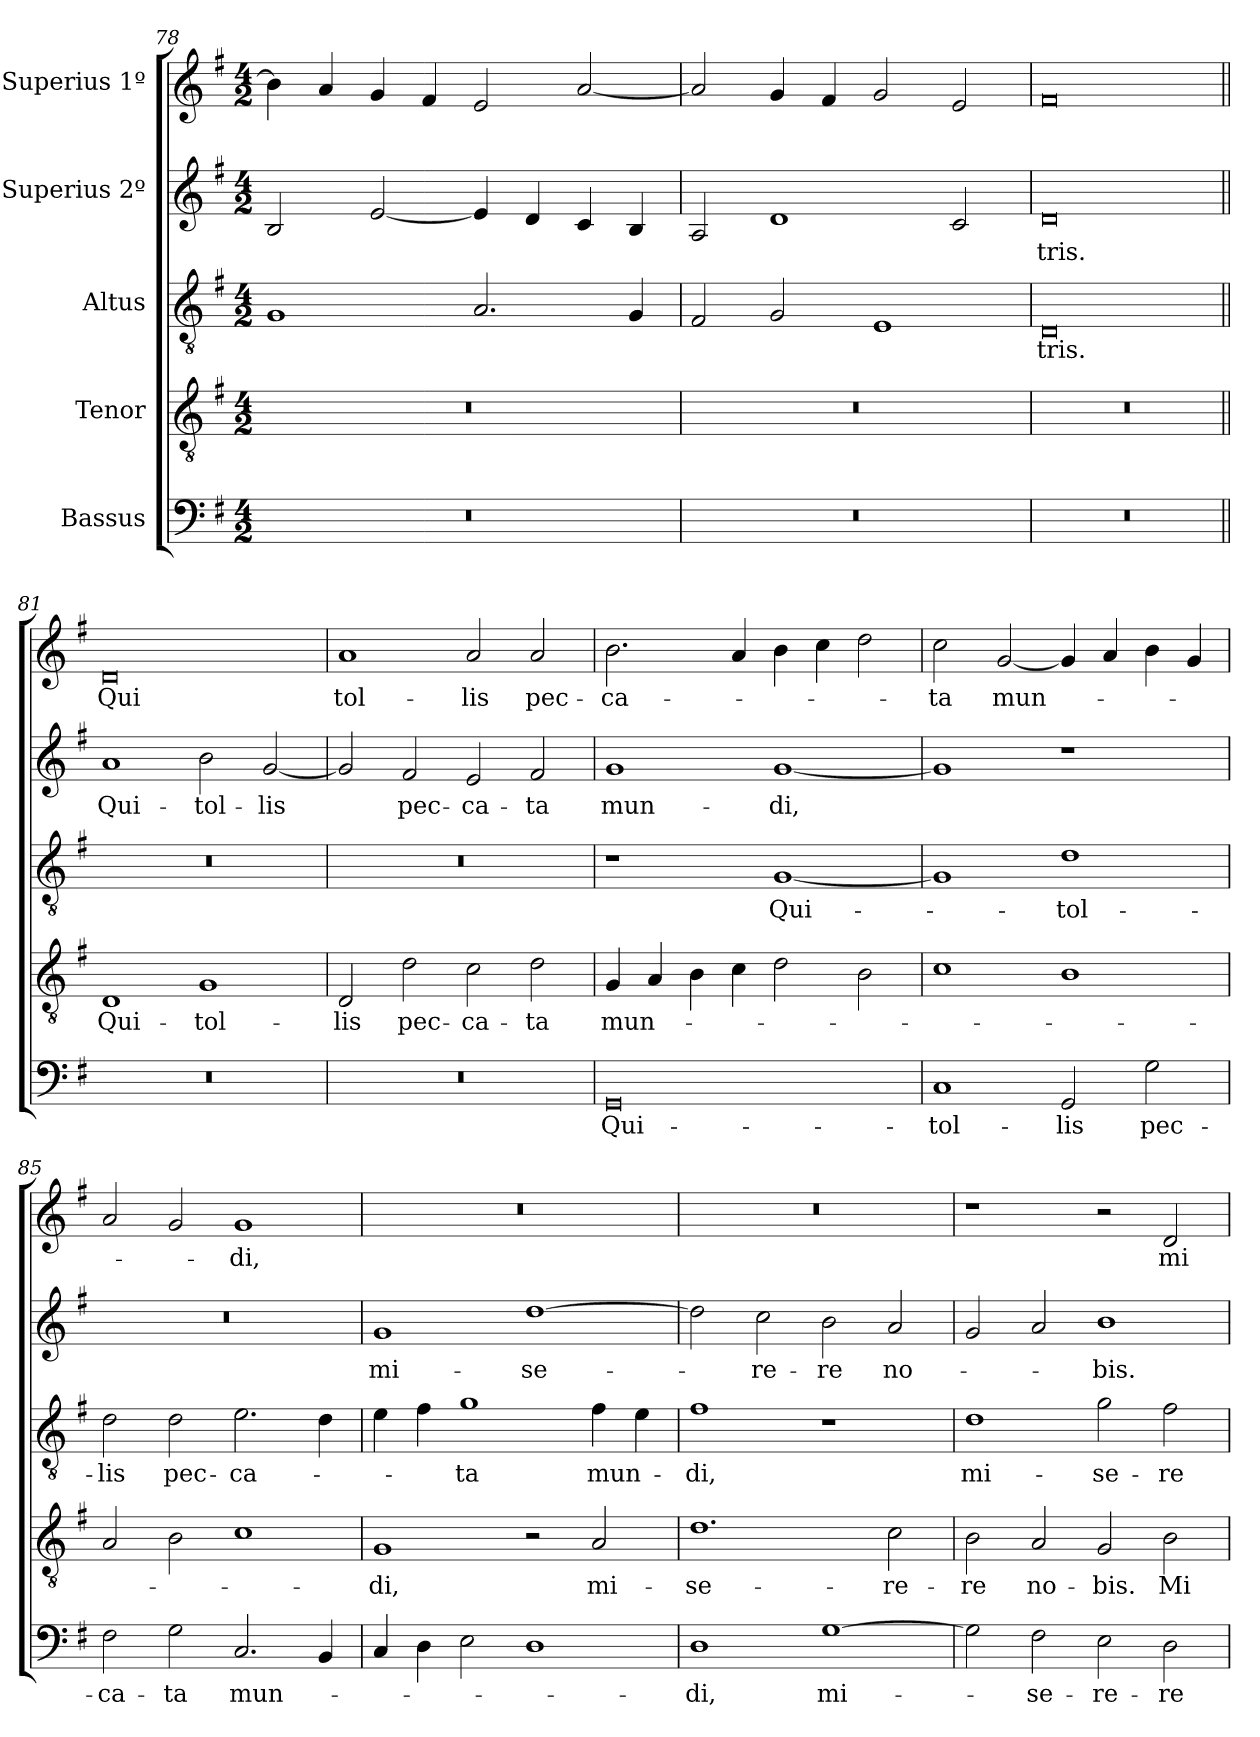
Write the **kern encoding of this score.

**kern	**text	**kern	**text	**kern	**text	**kern	**text	**kern	**text
*part5	*part5	*part4	*part4	*part3	*part3	*part2	*part2	*part1	*part1
*staff5	*staff5	*staff4	*staff4	*staff3	*staff3	*staff2	*staff2	*staff1	*staff1
*I"Bassus	*	*I"Tenor	*	*I"Altus	*	*I"Superius 2º	*	*I"Superius 1º	*
*clefF4	*	*clefGv2	*	*clefGv2	*	*clefG2	*	*clefG2	*
*k[f#]	*	*k[f#]	*	*k[f#]	*	*k[f#]	*	*k[f#]	*
*M4/2	*	*M4/2	*	*M4/2	*	*M4/2	*	*M4/2	*
=78	=78	=78	=78	=78	=78	=78	=78	=78	=78
0r	.	0r	.	1G/	.	2B/	.	4b\]	.
.	.	.	.	.	.	.	.	4a/	.
.	.	.	.	.	.	[2e/	.	4g/	.
.	.	.	.	.	.	.	.	4f#/	.
.	.	.	.	2.A/	.	4e/]	.	2e/	.
.	.	.	.	.	.	4d/	.	.	.
.	.	.	.	.	.	4c/	.	[2a/	.
.	.	.	.	4G/	.	4B/	.	.	.
=79	=79	=79	=79	=79	=79	=79	=79	=79	=79
0r	.	0r	.	2F#/	.	2A/	.	2a/]	.
.	.	.	.	2G/	.	1d/	.	4g/	.
.	.	.	.	.	.	.	.	4f#/	.
.	.	.	.	1E/	.	.	.	2g/	.
.	.	.	.	.	.	2c/	.	2e/	.
=80	=80	=80	=80	=80	=80	=80	=80	=80	=80
0r	.	0r	.	0D/	-tris.	0d/	-tris.	0f#/	.
=81||	=81||	=81||	=81||	=81||	=81||	=81||	=81||	=81||	=81||
0r	.	1D/	Qui-	0r	.	1a/	Qui-	0d/	-Qui
.	.	1G/	tol-	.	.	2b\	tol-	.	.
.	.	.	.	.	.	[2g/	-lis	.	.
=82	=82	=82	=82	=82	=82	=82	=82	=82	=82
0r	.	2D/	-lis	0r	.	2g/]	.	1a/	tol-
.	.	2d\	pec-	.	.	2f#/	pec-	.	.
.	.	2c\	-ca-	.	.	2e/	-ca-	2a/	-lis
.	.	2d\	-ta	.	.	2f#/	-ta	2a/	pec-
=83	=83	=83	=83	=83	=83	=83	=83	=83	=83
0GG/	Qui-	4G/	mun-	1r	.	1g/	mun-	2.b\	-ca-
.	.	4A/	.	.	.	.	.	.	.
.	.	4B\	.	.	.	.	.	.	.
.	.	4c\	.	.	.	.	.	4a/	.
.	.	2d\	.	[1G/	Qui-	[1g/	-di,	4b\	.
.	.	.	.	.	.	.	.	4cc\	.
.	.	2B\	.	.	.	.	.	2dd\	.
=84	=84	=84	=84	=84	=84	=84	=84	=84	=84
1C/	tol-	1c\	.	1G/]	.	1g/]	.	2cc\	-ta
.	.	.	.	.	.	.	.	[2g/	mun-
2GG/	-lis	1B\	.	1d\	tol-	1r	.	4g/]	.
.	.	.	.	.	.	.	.	4a/	.
2G\	pec-	.	.	.	.	.	.	4b\	.
.	.	.	.	.	.	.	.	4g/	.
=85	=85	=85	=85	=85	=85	=85	=85	=85	=85
2F#\	-ca-	2A/	.	2d\	-lis	0r	.	2a/	.
2G\	-ta	2B\	.	2d\	pec-	.	.	2g/	.
2.C/	mun-	1c\	.	2.e\	-ca-	.	.	1g/	-di,
4BB/	.	.	.	4d\	.	.	.	.	.
=86	=86	=86	=86	=86	=86	=86	=86	=86	=86
4C/	.	1G/	-di,	4e\	.	1g/	mi-	0r	.
4D\	.	.	.	4f#\	.	.	.	.	.
2E\	.	.	.	1g\	-ta	.	.	.	.
1D\	.	2r	.	.	.	[1dd\	-se-	.	.
.	.	2A/	mi-	4f#\	mun-	.	.	.	.
.	.	.	.	4e\	.	.	.	.	.
=87	=87	=87	=87	=87	=87	=87	=87	=87	=87
1D\	-di,	1.d\	-se-	1f#\	-di,	2dd\]	.	0r	.
.	.	.	.	.	.	2cc\	-re-	.	.
[1G\	mi-	.	.	1r	.	2b\	-re	.	.
.	.	2c\	-re-	.	.	2a/	no-	.	.
=88	=88	=88	=88	=88	=88	=88	=88	=88	=88
2G\]	.	2B\	-re	1d\	mi-	2g/	.	1r	.
2F#\	-se-	2A/	no-	.	.	2a/	.	.	.
2E\	-re-	2G/	-bis.	2g\	-se-	1b\	-bis.	2r	.
2D\	-re	2B\	Mi-	2f#\	-re-	.	.	2d/	mi-
=	=	=	=	=	=	=	=	=	=
*-	*-	*-	*-	*-	*-	*-	*-	*-	*-
